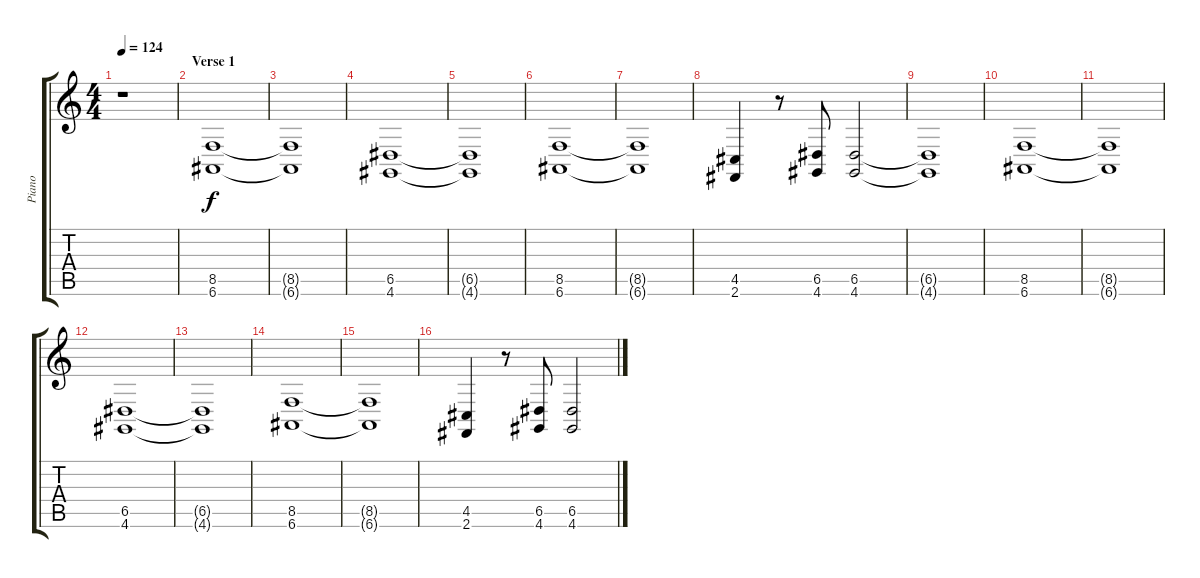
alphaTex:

\track ("Piano" "Piano") {instrument electricgrandpiano}
\staff {score tabs}
\tuning (E4 B3 G3 D3 A2 E2) {hide}
\ts (4 4)
\tempo 124
\clef g2
\ks c
r.1{dy f} |
\section ("" "Verse 1")
(8.5 6.6).1 |
(8.5{t} 6.6{t}).1 |
(6.5 4.6).1 |
(6.5{t} 4.6{t}).1 |
(8.5 6.6).1 |
(8.5{t} 6.6{t}).1 |
(4.5 2.6).4 r.8 (6.5 4.6).8 (6.5 4.6).2 |
(6.5{t} 4.6{t}).1 |
(8.5 6.6).1 |
(8.5{t} 6.6{t}).1 |
(6.5 4.6).1 |
(6.5{t} 4.6{t}).1 |
(8.5 6.6).1 |
(8.5{t} 6.6{t}).1 |
(4.5 2.6).4 r.8 (6.5 4.6).8 (6.5 4.6).2
